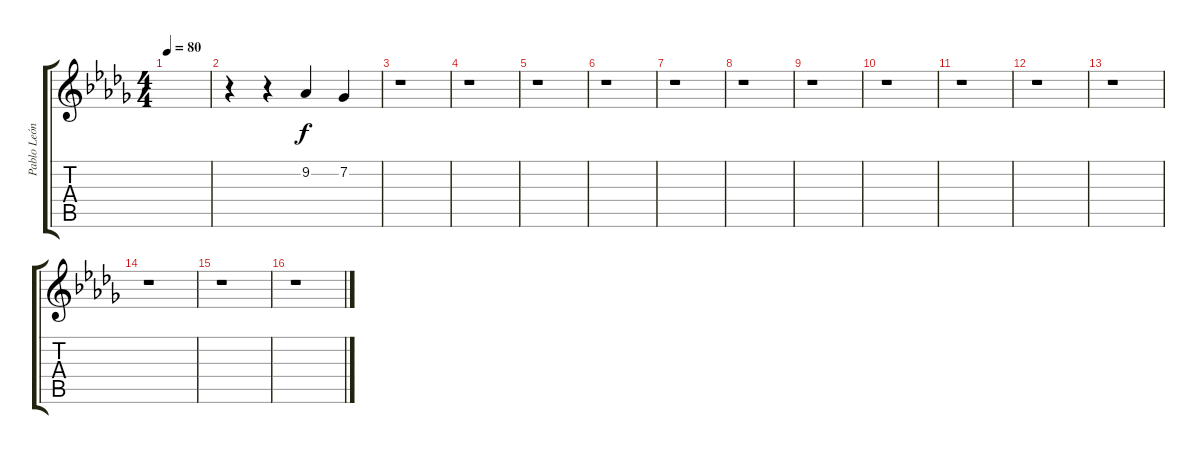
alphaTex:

\track ("Pablo León" "Pablo León") {instrument voiceoohs}
\staff {score tabs}
\tuning (E4 B3 G3 D3 A2 E2) {hide}
\ts (4 4)
\tempo 80
\clef g2
\ks bbminor
|
r.4 r.4 9.2.4 7.2.4 |
r.1 |
r.1 |
r.1 |
r.1 |
r.1 |
r.1 |
r.1 |
r.1 |
r.1 |
r.1 |
r.1 |
r.1 |
r.1 |
r.1
